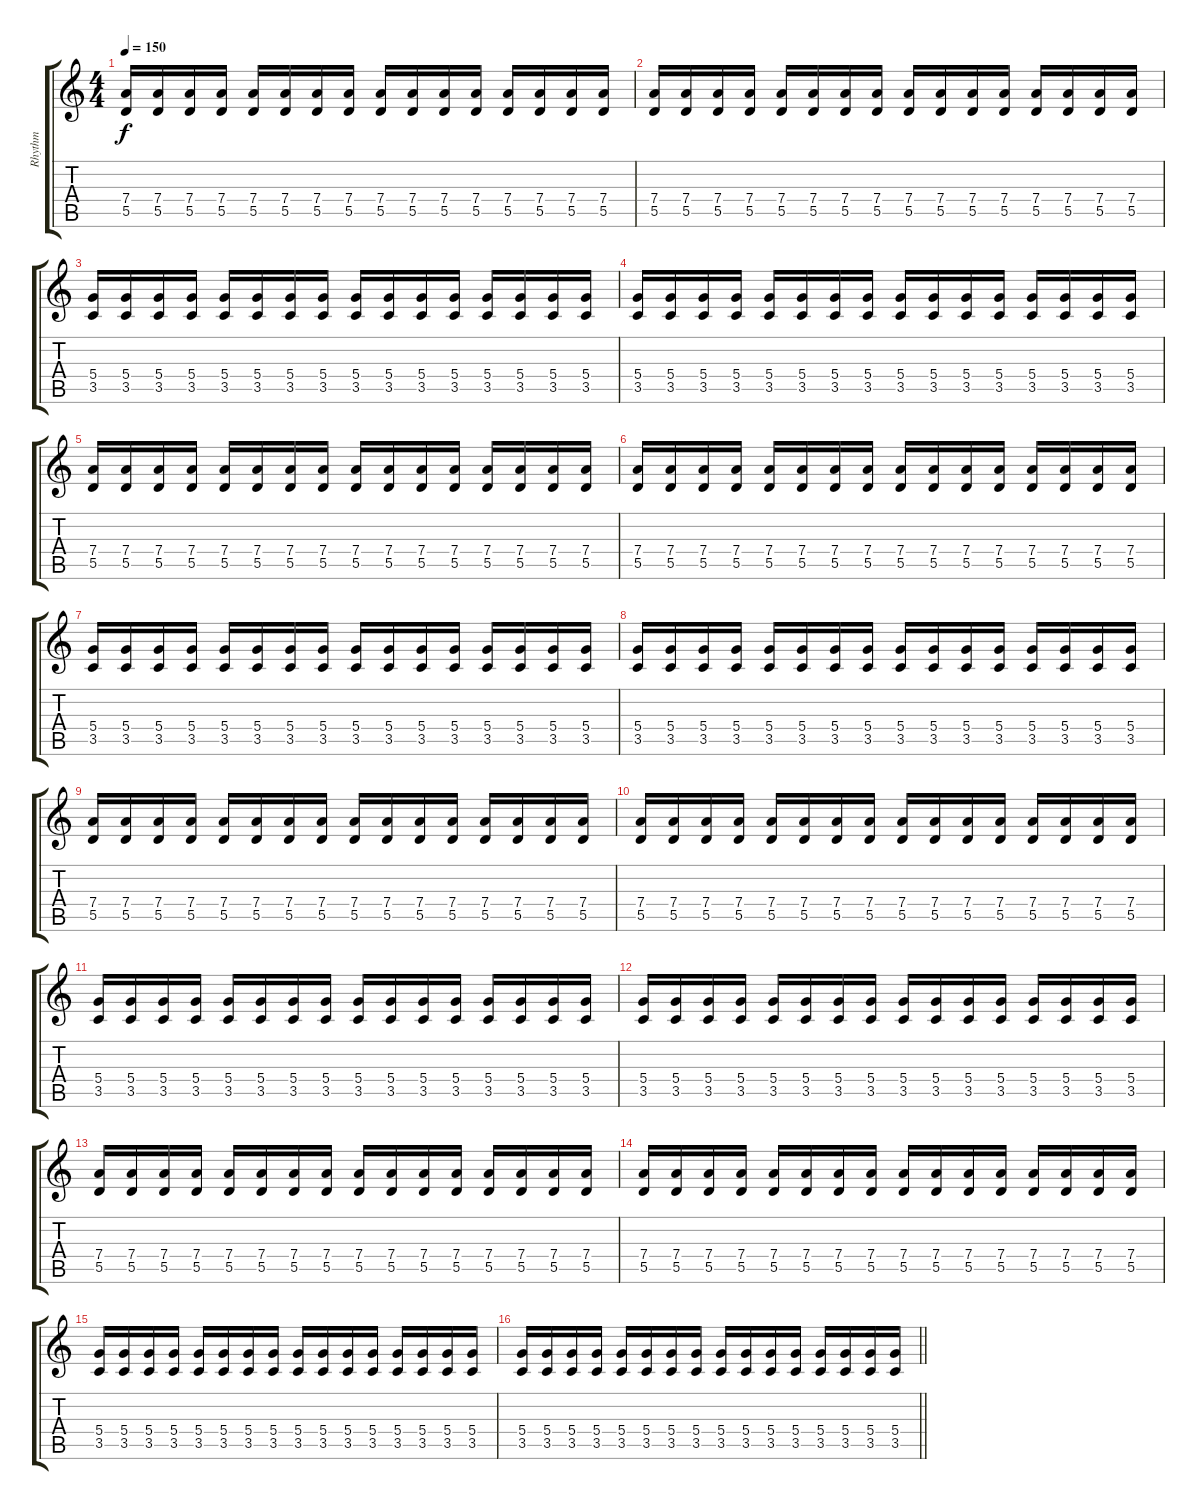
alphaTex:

\track ("Rhythm" "Rhythm") {instrument distortionguitar}
\staff {score tabs}
\tuning (E4 B3 G3 D3 A2 E2) {hide}
\ts (4 4)
\tempo 150
\clef g2
\ks c
(7.4 5.5).16{dy f} (7.4 5.5).16 (7.4 5.5).16 (7.4 5.5).16 (7.4 5.5).16 (7.4 5.5).16 (7.4 5.5).16 (7.4 5.5).16 (7.4 5.5).16 (7.4 5.5).16 (7.4 5.5).16 (7.4 5.5).16 (7.4 5.5).16 (7.4 5.5).16 (7.4 5.5).16 (7.4 5.5).16 |
(7.4 5.5).16 (7.4 5.5).16 (7.4 5.5).16 (7.4 5.5).16 (7.4 5.5).16 (7.4 5.5).16 (7.4 5.5).16 (7.4 5.5).16 (7.4 5.5).16 (7.4 5.5).16 (7.4 5.5).16 (7.4 5.5).16 (7.4 5.5).16 (7.4 5.5).16 (7.4 5.5).16 (7.4 5.5).16 |
(5.4 3.5).16 (5.4 3.5).16 (5.4 3.5).16 (5.4 3.5).16 (5.4 3.5).16 (5.4 3.5).16 (5.4 3.5).16 (5.4 3.5).16 (5.4 3.5).16 (5.4 3.5).16 (5.4 3.5).16 (5.4 3.5).16 (5.4 3.5).16 (5.4 3.5).16 (5.4 3.5).16 (5.4 3.5).16 |
(5.4 3.5).16 (5.4 3.5).16 (5.4 3.5).16 (5.4 3.5).16 (5.4 3.5).16 (5.4 3.5).16 (5.4 3.5).16 (5.4 3.5).16 (5.4 3.5).16 (5.4 3.5).16 (5.4 3.5).16 (5.4 3.5).16 (5.4 3.5).16 (5.4 3.5).16 (5.4 3.5).16 (5.4 3.5).16 |
(7.4 5.5).16 (7.4 5.5).16 (7.4 5.5).16 (7.4 5.5).16 (7.4 5.5).16 (7.4 5.5).16 (7.4 5.5).16 (7.4 5.5).16 (7.4 5.5).16 (7.4 5.5).16 (7.4 5.5).16 (7.4 5.5).16 (7.4 5.5).16 (7.4 5.5).16 (7.4 5.5).16 (7.4 5.5).16 |
(7.4 5.5).16 (7.4 5.5).16 (7.4 5.5).16 (7.4 5.5).16 (7.4 5.5).16 (7.4 5.5).16 (7.4 5.5).16 (7.4 5.5).16 (7.4 5.5).16 (7.4 5.5).16 (7.4 5.5).16 (7.4 5.5).16 (7.4 5.5).16 (7.4 5.5).16 (7.4 5.5).16 (7.4 5.5).16 |
(5.4 3.5).16 (5.4 3.5).16 (5.4 3.5).16 (5.4 3.5).16 (5.4 3.5).16 (5.4 3.5).16 (5.4 3.5).16 (5.4 3.5).16 (5.4 3.5).16 (5.4 3.5).16 (5.4 3.5).16 (5.4 3.5).16 (5.4 3.5).16 (5.4 3.5).16 (5.4 3.5).16 (5.4 3.5).16 |
(5.4 3.5).16 (5.4 3.5).16 (5.4 3.5).16 (5.4 3.5).16 (5.4 3.5).16 (5.4 3.5).16 (5.4 3.5).16 (5.4 3.5).16 (5.4 3.5).16 (5.4 3.5).16 (5.4 3.5).16 (5.4 3.5).16 (5.4 3.5).16 (5.4 3.5).16 (5.4 3.5).16 (5.4 3.5).16 |
(7.4 5.5).16 (7.4 5.5).16 (7.4 5.5).16 (7.4 5.5).16 (7.4 5.5).16 (7.4 5.5).16 (7.4 5.5).16 (7.4 5.5).16 (7.4 5.5).16 (7.4 5.5).16 (7.4 5.5).16 (7.4 5.5).16 (7.4 5.5).16 (7.4 5.5).16 (7.4 5.5).16 (7.4 5.5).16 |
(7.4 5.5).16 (7.4 5.5).16 (7.4 5.5).16 (7.4 5.5).16 (7.4 5.5).16 (7.4 5.5).16 (7.4 5.5).16 (7.4 5.5).16 (7.4 5.5).16 (7.4 5.5).16 (7.4 5.5).16 (7.4 5.5).16 (7.4 5.5).16 (7.4 5.5).16 (7.4 5.5).16 (7.4 5.5).16 |
(5.4 3.5).16 (5.4 3.5).16 (5.4 3.5).16 (5.4 3.5).16 (5.4 3.5).16 (5.4 3.5).16 (5.4 3.5).16 (5.4 3.5).16 (5.4 3.5).16 (5.4 3.5).16 (5.4 3.5).16 (5.4 3.5).16 (5.4 3.5).16 (5.4 3.5).16 (5.4 3.5).16 (5.4 3.5).16 |
(5.4 3.5).16 (5.4 3.5).16 (5.4 3.5).16 (5.4 3.5).16 (5.4 3.5).16 (5.4 3.5).16 (5.4 3.5).16 (5.4 3.5).16 (5.4 3.5).16 (5.4 3.5).16 (5.4 3.5).16 (5.4 3.5).16 (5.4 3.5).16 (5.4 3.5).16 (5.4 3.5).16 (5.4 3.5).16 |
(7.4 5.5).16 (7.4 5.5).16 (7.4 5.5).16 (7.4 5.5).16 (7.4 5.5).16 (7.4 5.5).16 (7.4 5.5).16 (7.4 5.5).16 (7.4 5.5).16 (7.4 5.5).16 (7.4 5.5).16 (7.4 5.5).16 (7.4 5.5).16 (7.4 5.5).16 (7.4 5.5).16 (7.4 5.5).16 |
(7.4 5.5).16 (7.4 5.5).16 (7.4 5.5).16 (7.4 5.5).16 (7.4 5.5).16 (7.4 5.5).16 (7.4 5.5).16 (7.4 5.5).16 (7.4 5.5).16 (7.4 5.5).16 (7.4 5.5).16 (7.4 5.5).16 (7.4 5.5).16 (7.4 5.5).16 (7.4 5.5).16 (7.4 5.5).16 |
(5.4 3.5).16 (5.4 3.5).16 (5.4 3.5).16 (5.4 3.5).16 (5.4 3.5).16 (5.4 3.5).16 (5.4 3.5).16 (5.4 3.5).16 (5.4 3.5).16 (5.4 3.5).16 (5.4 3.5).16 (5.4 3.5).16 (5.4 3.5).16 (5.4 3.5).16 (5.4 3.5).16 (5.4 3.5).16 |
\barLineRight lightlight
(5.4 3.5).16 (5.4 3.5).16 (5.4 3.5).16 (5.4 3.5).16 (5.4 3.5).16 (5.4 3.5).16 (5.4 3.5).16 (5.4 3.5).16 (5.4 3.5).16 (5.4 3.5).16 (5.4 3.5).16 (5.4 3.5).16 (5.4 3.5).16 (5.4 3.5).16 (5.4 3.5).16 (5.4 3.5).16
